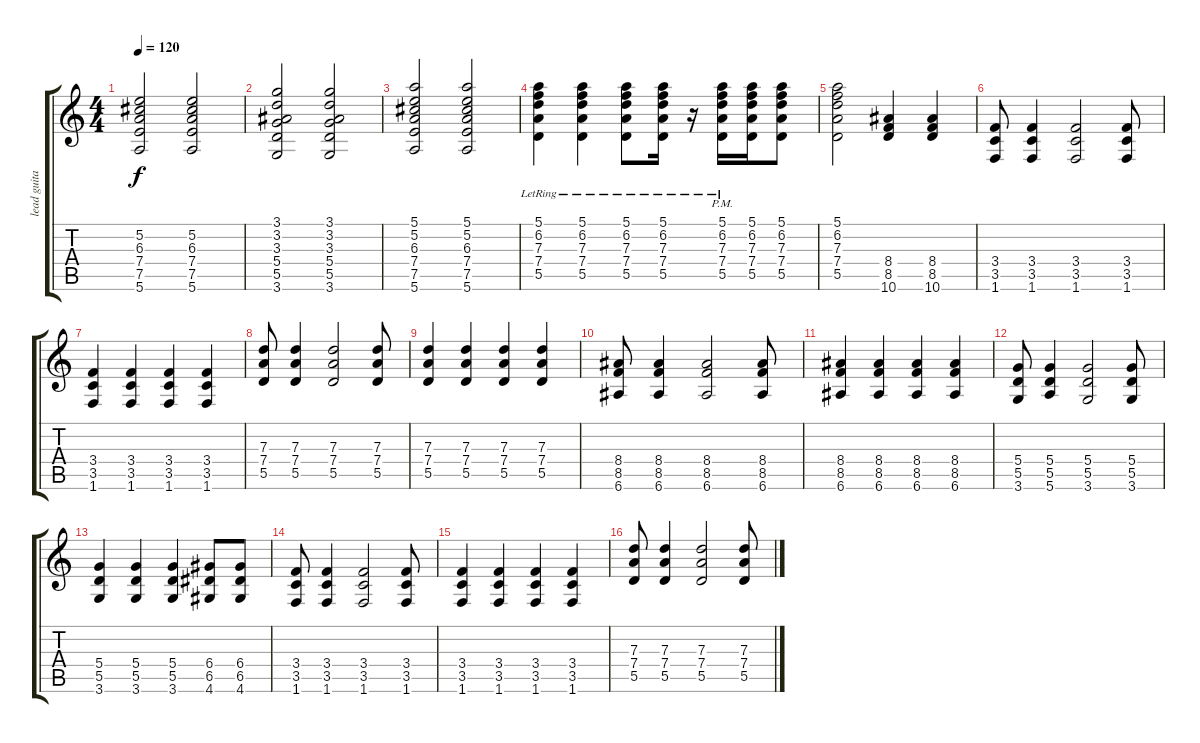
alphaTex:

\track ("lead guitar" "lead guita") {instrument overdrivenguitar}
\staff {score tabs}
\tuning (E4 B3 G3 D3 A2 E2) {hide}
\ts (4 4)
\tempo 120
\clef g2
\ks c
(5.2 6.3 7.4 7.5 5.6).2{dy f} (5.2 6.3 7.4 7.5 5.6).2 |
(3.1 3.2 3.3 5.4 5.5 3.6).2 (3.1 3.2 3.3 5.4 5.5 3.6).2 |
(5.1 5.2 6.3 7.4 7.5 5.6).2 (5.1 5.2 6.3 7.4 7.5 5.6).2 |
(5.1{lr} 6.2{lr} 7.3{lr} 7.4{lr} 5.5{lr}).4 (5.1{lr} 6.2{lr} 7.3{lr} 7.4{lr} 5.5{lr}).4 (5.1{lr} 6.2{lr} 7.3{lr} 7.4{lr} 5.5{lr}).8 (5.1{lr} 6.2{lr} 7.3{lr} 7.4{lr} 5.5{lr}).16 r.16 (5.1{pm lr} 6.2{pm lr} 7.3{pm lr} 7.4{pm lr} 5.5{pm lr}).16 (5.1 6.2 7.3 7.4 5.5).16 (5.1 6.2 7.3 7.4 5.5).8 |
(5.1 6.2 7.3 7.4 5.5).2 (8.4 8.5 10.6).4 (8.4 8.5 10.6).4 |
(3.4 3.5 1.6).8 (3.4 3.5 1.6).4 (3.4 3.5 1.6).2 (3.4 3.5 1.6).8 |
(3.4 3.5 1.6).4 (3.4 3.5 1.6).4 (3.4 3.5 1.6).4 (3.4 3.5 1.6).4 |
(7.3 7.4 5.5).8 (7.3 7.4 5.5).4 (7.3 7.4 5.5).2 (7.3 7.4 5.5).8 |
(7.3 7.4 5.5).4 (7.3 7.4 5.5).4 (7.3 7.4 5.5).4 (7.3 7.4 5.5).4 |
(8.4 8.5 6.6).8 (8.4 8.5 6.6).4 (8.4 8.5 6.6).2 (8.4 8.5 6.6).8 |
(8.4 8.5 6.6).4 (8.4 8.5 6.6).4 (8.4 8.5 6.6).4 (8.4 8.5 6.6).4 |
(5.4 5.5 3.6).8 (5.4 5.5 5.6).4 (5.4 5.5 3.6).2 (5.4 5.5 3.6).8 |
(5.4 5.5 3.6).4 (5.4 5.5 3.6).4 (5.4 5.5 3.6).4 (6.4 6.5 4.6).8 (6.4 6.5 4.6).8 |
(3.4 3.5 1.6).8 (3.4 3.5 1.6).4 (3.4 3.5 1.6).2 (3.4 3.5 1.6).8 |
(3.4 3.5 1.6).4 (3.4 3.5 1.6).4 (3.4 3.5 1.6).4 (3.4 3.5 1.6).4 |
(7.3 7.4 5.5).8 (7.3 7.4 5.5).4 (7.3 7.4 5.5).2 (7.3 7.4 5.5).8
